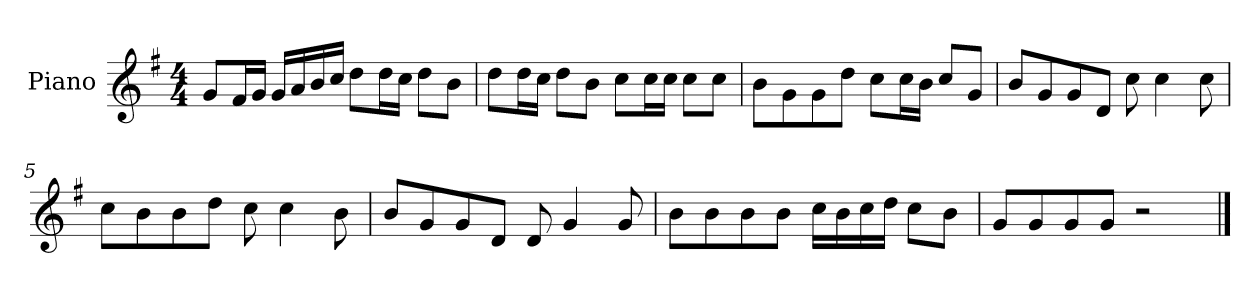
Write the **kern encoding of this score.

**kern
*part1
*staff1
*I"Piano
*I'P-no
*clefG2
*k[f#]
*M4/4
*MM90
=1
8g/L
16f#/L
16g/JJ
16g/LL
16a/
16b/
16cc/JJ
8dd\L
16dd\L
16cc\JJ
8dd\L
8b\J
=2
8dd\L
16dd\L
16cc\JJ
8dd\L
8b\J
8cc\L
16cc\L
16cc\JJ
8cc\L
8cc\J
=3
8b\L
8g\
8g\
8dd\J
8cc\L
16cc\L
16b\JJ
8cc/L
8g/J
=4
8b/L
8g/
8g/
8d/J
8cc\
4cc\
8cc\
!!LO:LB:g=z
=5
8cc\L
8b\
8b\
8dd\J
8cc\
4cc\
8b\
=6
8b/L
8g/
8g/
8d/J
8d/
4g/
8g/
=7
8b\L
8b\
8b\
8b\J
16cc\LL
16b\
16cc\
16dd\JJ
8cc\L
8b\J
=8
8g/L
8g/
8g/
8g/J
2r
==
*-
